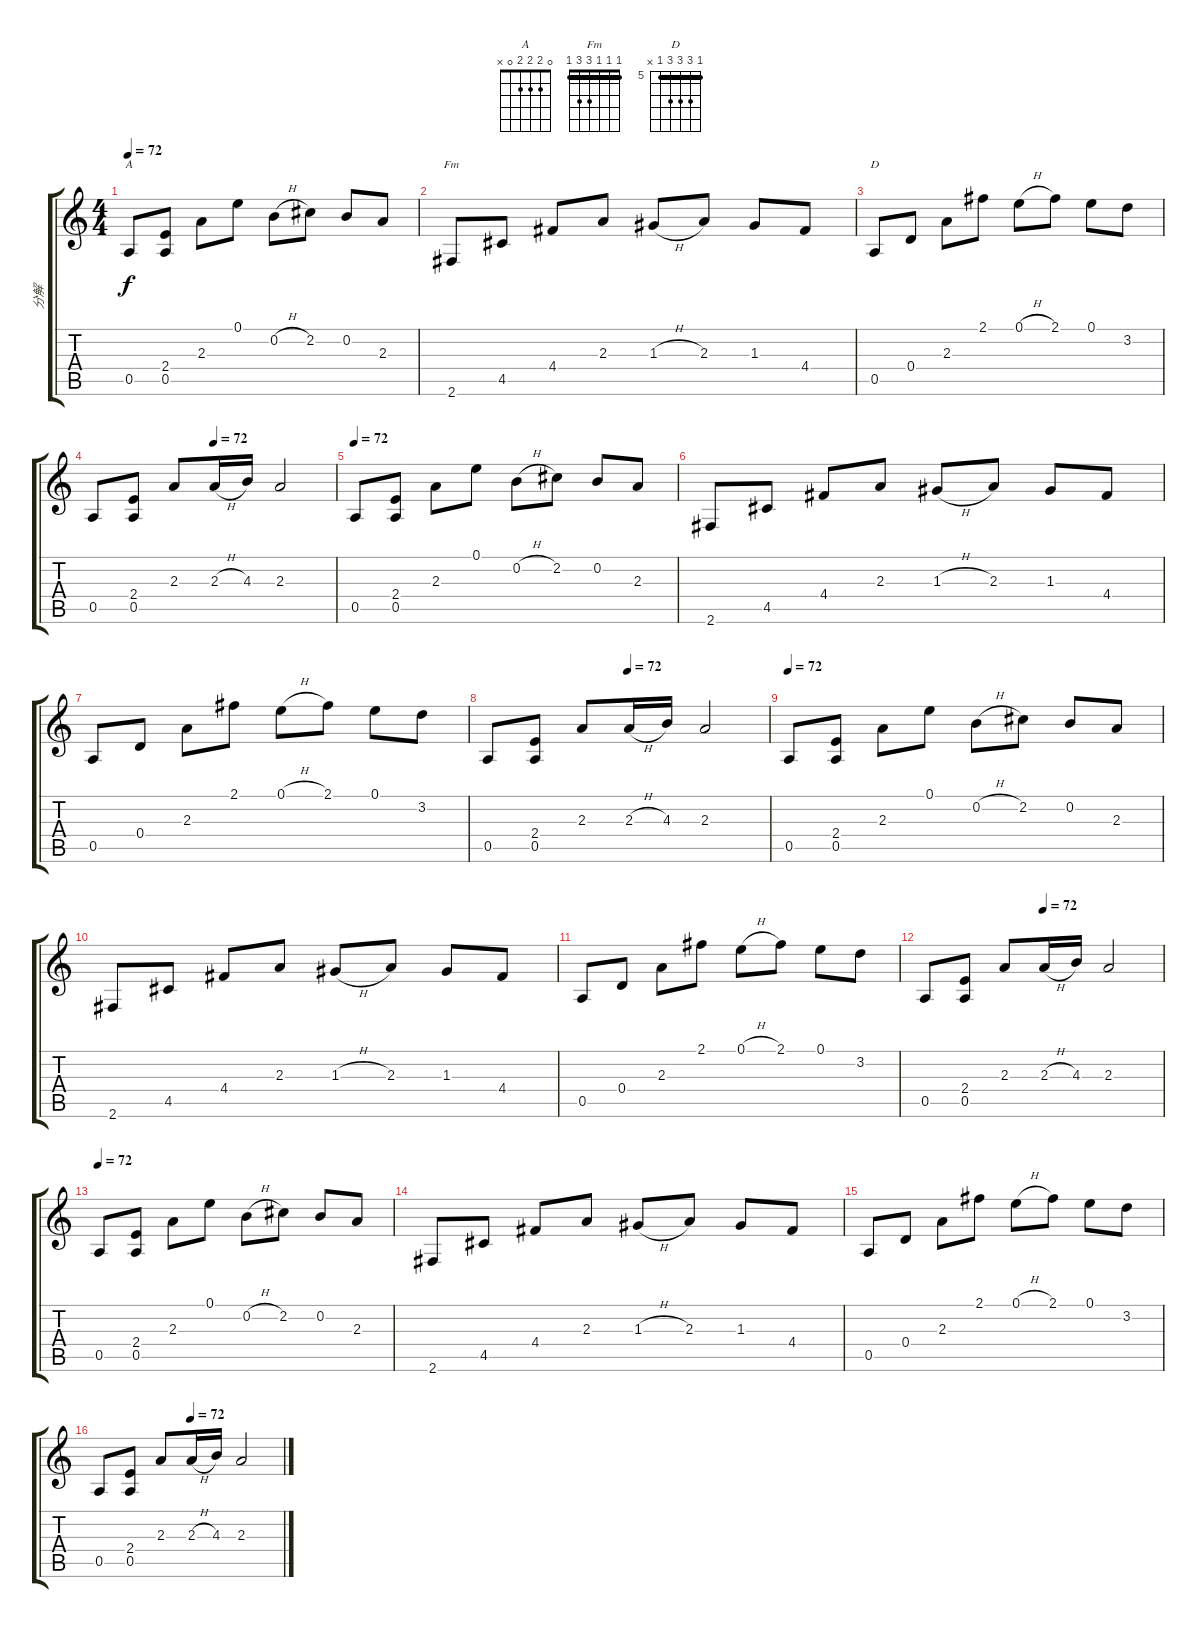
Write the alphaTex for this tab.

\track ("分解" "分解") {instrument acousticguitarsteel}
\staff {score tabs}
\tuning (E4 B3 G3 D3 A2 E2) {hide}
\chord ("A" 0 2 2 2 0 x)
\chord ("Fm" 1 1 1 3 3 1) {barre 1}
\chord ("D" 5 7 7 7 5 x) {firstfret 5 barre 5}
\ts (4 4)
\tempo 72
\clef g2
\ks c
0.5.8{ch "A" dy f} (2.4 0.5).8{txt ""} 2.3.8 0.1.8 0.2{h}.8 2.2.8 0.2.8 2.3.8 |
2.6.8{ch "Fm"} 4.5.8 4.4.8 2.3.8 1.3{h}.8 2.3.8 1.3.8 4.4.8 |
0.5.8{ch "D"} 0.4.8 2.3.8 2.1.8 0.1{h}.8 2.1.8 0.1.8 3.2.8 |
\tempo (72 0.5)
0.5.8 (2.4 0.5).8 2.3.8 2.3{h}.16 4.3.16 2.3.2 |
\tempo 72
0.5.8 (2.4 0.5).8 2.3.8 0.1.8 0.2{h}.8 2.2.8 0.2.8 2.3.8 |
2.6.8 4.5.8 4.4.8 2.3.8 1.3{h}.8 2.3.8 1.3.8 4.4.8 |
0.5.8 0.4.8 2.3.8 2.1.8 0.1{h}.8 2.1.8 0.1.8 3.2.8 |
\tempo (72 0.5)
0.5.8 (2.4 0.5).8 2.3.8 2.3{h}.16 4.3.16 2.3.2 |
\tempo 72
0.5.8 (2.4 0.5).8 2.3.8 0.1.8 0.2{h}.8 2.2.8 0.2.8 2.3.8 |
2.6.8 4.5.8 4.4.8 2.3.8 1.3{h}.8 2.3.8 1.3.8 4.4.8 |
0.5.8 0.4.8 2.3.8 2.1.8 0.1{h}.8 2.1.8 0.1.8 3.2.8 |
\tempo (72 0.5)
0.5.8 (2.4 0.5).8 2.3.8 2.3{h}.16 4.3.16 2.3.2 |
\tempo 72
0.5.8 (2.4 0.5).8 2.3.8 0.1.8 0.2{h}.8 2.2.8 0.2.8 2.3.8 |
2.6.8 4.5.8 4.4.8 2.3.8 1.3{h}.8 2.3.8 1.3.8 4.4.8 |
0.5.8 0.4.8{txt ""} 2.3.8 2.1.8 0.1{h}.8 2.1.8 0.1.8 3.2.8 |
\tempo (72 0.5)
0.5.8 (2.4 0.5).8 2.3.8 2.3{h}.16 4.3.16 2.3.2
